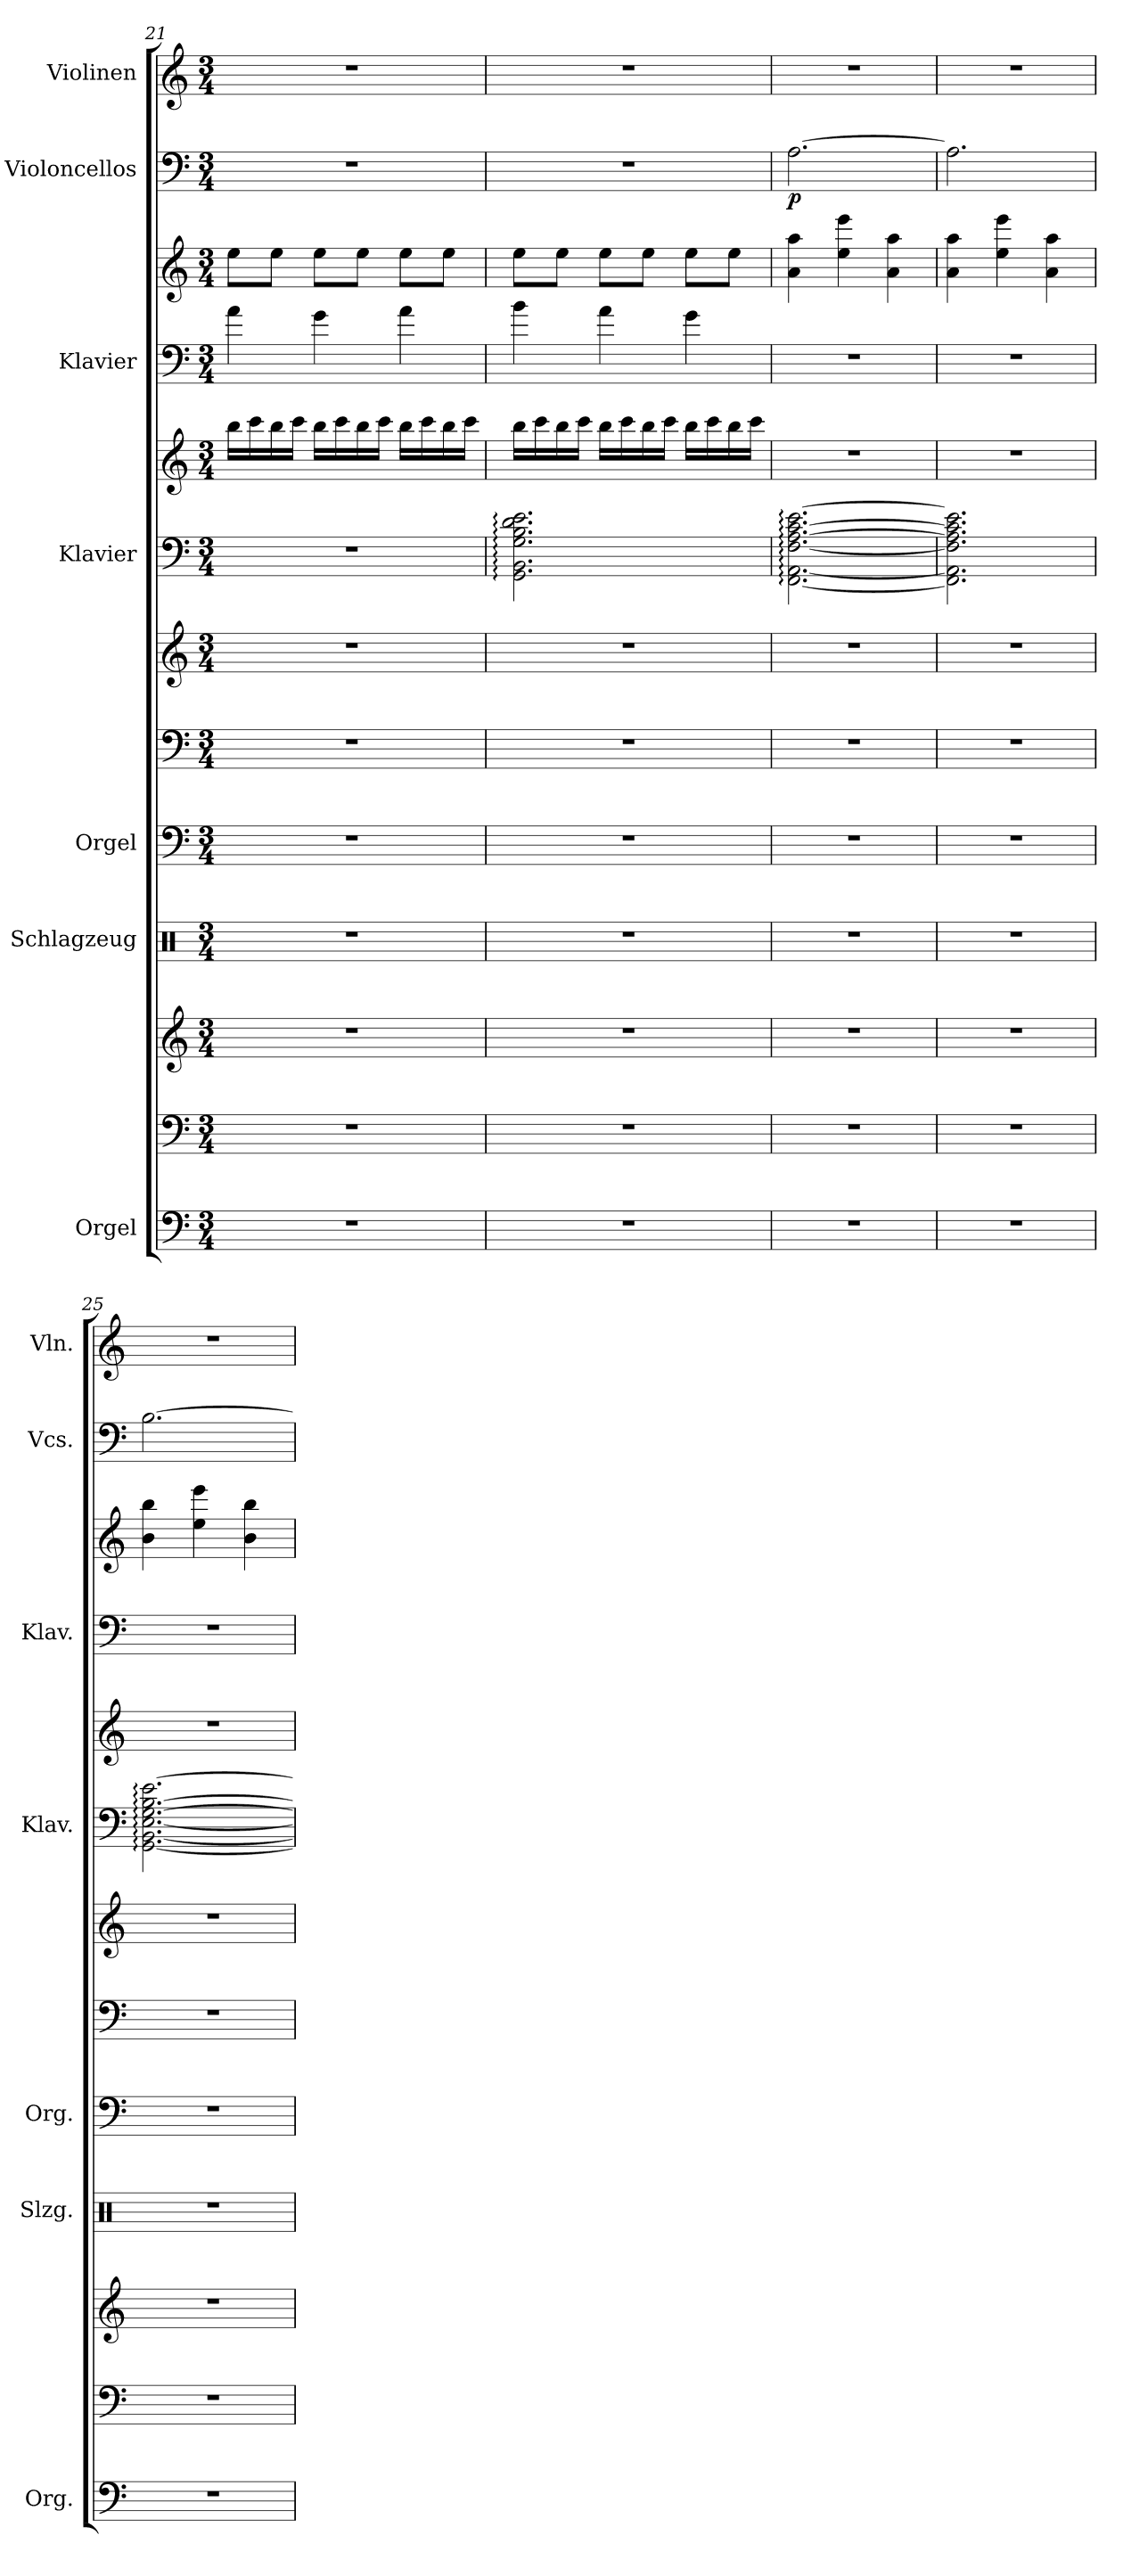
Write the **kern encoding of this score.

**kern	**kern	**kern	**kern	**kern	**kern	**kern	**kern	**kern	**kern	**kern	**kern	**dynam	**kern
*part7	*part7	*part7	*part6	*part5	*part5	*part5	*part4	*part4	*part3	*part3	*part2	*part2	*part1
*staff13	*staff12	*staff11	*staff10	*staff9	*staff8	*staff7	*staff6	*staff5	*staff4	*staff3	*staff2	*staff2	*staff1
*I"Orgel	*	*	*I"Schlagzeug	*I"Orgel	*	*	*I"Klavier	*	*I"Klavier	*	*I"Violoncellos	*	*I"Violinen
*I'Org.	*	*	*I'Slzg.	*I'Org.	*	*	*I'Klav.	*	*I'Klav.	*	*I'Vcs.	*	*I'Vln.
!!LO:PB:g=z
*clefF4	*clefF4	*clefG2	*clefX	*clefF4	*clefF4	*clefG2	*clefF4	*clefG2	*clefF4	*clefG2	*clefF4	*	*clefG2
*k[]	*k[]	*k[]	*k[]	*k[]	*k[]	*k[]	*k[]	*k[]	*k[]	*k[]	*k[]	*	*k[]
*M3/4	*M3/4	*M3/4	*M3/4	*M3/4	*M3/4	*M3/4	*M3/4	*M3/4	*M3/4	*M3/4	*M3/4	*	*M3/4
=21	=21	=21	=21	=21	=21	=21	=21	=21	=21	=21	=21	=21	=21
2.r	2.r	2.r	2.r	2.r	2.r	2.r	2.r	16bb\LL	4a\	8ee\L	2.r	.	2.r
.	.	.	.	.	.	.	.	16ccc\	.	.	.	.	.
.	.	.	.	.	.	.	.	16bb\	.	8ee\J	.	.	.
.	.	.	.	.	.	.	.	16ccc\JJ	.	.	.	.	.
.	.	.	.	.	.	.	.	16bb\LL	4g\	8ee\L	.	.	.
.	.	.	.	.	.	.	.	16ccc\	.	.	.	.	.
.	.	.	.	.	.	.	.	16bb\	.	8ee\J	.	.	.
.	.	.	.	.	.	.	.	16ccc\JJ	.	.	.	.	.
.	.	.	.	.	.	.	.	16bb\LL	4a\	8ee\L	.	.	.
.	.	.	.	.	.	.	.	16ccc\	.	.	.	.	.
.	.	.	.	.	.	.	.	16bb\	.	8ee\J	.	.	.
.	.	.	.	.	.	.	.	16ccc\JJ	.	.	.	.	.
=22	=22	=22	=22	=22	=22	=22	=22	=22	=22	=22	=22	=22	=22
2.r	2.r	2.r	2.r	2.r	2.r	2.r	2.GG\: 2.BB\: 2.G\: 2.B\: 2.d\: 2.e\:	16bb\LL	4b\	8ee\L	2.r	.	2.r
.	.	.	.	.	.	.	.	16ccc\	.	.	.	.	.
.	.	.	.	.	.	.	.	16bb\	.	8ee\J	.	.	.
.	.	.	.	.	.	.	.	16ccc\JJ	.	.	.	.	.
.	.	.	.	.	.	.	.	16bb\LL	4a\	8ee\L	.	.	.
.	.	.	.	.	.	.	.	16ccc\	.	.	.	.	.
.	.	.	.	.	.	.	.	16bb\	.	8ee\J	.	.	.
.	.	.	.	.	.	.	.	16ccc\JJ	.	.	.	.	.
.	.	.	.	.	.	.	.	16bb\LL	4g\	8ee\L	.	.	.
.	.	.	.	.	.	.	.	16ccc\	.	.	.	.	.
.	.	.	.	.	.	.	.	16bb\	.	8ee\J	.	.	.
.	.	.	.	.	.	.	.	16ccc\JJ	.	.	.	.	.
=23	=23	=23	=23	=23	=23	=23	=23	=23	=23	=23	=23	=23	=23
!	!	!	!	!	!	!	!	!	!	!	!	!LO:DY:b	!
2.r	2.r	2.r	2.r	2.r	2.r	2.r	[2.FF\: [2.AA\: [2.F\: [2.A\: [2.c\: [2.e\:	2.r	2.r	4a\ 4aa\	[2.A\	p	2.r
.	.	.	.	.	.	.	.	.	.	4ee\ 4eee\	.	.	.
.	.	.	.	.	.	.	.	.	.	4a\ 4aa\	.	.	.
!!LO:PB:g=z
=24	=24	=24	=24	=24	=24	=24	=24	=24	=24	=24	=24	=24	=24
2.r	2.r	2.r	2.r	2.r	2.r	2.r	2.FF\] 2.AA\] 2.F\] 2.A\] 2.c\] 2.e\]	2.r	2.r	4a\ 4aa\	2.A\]	.	2.r
.	.	.	.	.	.	.	.	.	.	4ee\ 4eee\	.	.	.
.	.	.	.	.	.	.	.	.	.	4a\ 4aa\	.	.	.
=25	=25	=25	=25	=25	=25	=25	=25	=25	=25	=25	=25	=25	=25
2.r	2.r	2.r	2.r	2.r	2.r	2.r	[2.GG\: [2.BB\: [2.E\: [2.G\: [2.B\: [2.e\:	2.r	2.r	4b\ 4bb\	[2.B\	.	2.r
.	.	.	.	.	.	.	.	.	.	4ee\ 4eee\	.	.	.
.	.	.	.	.	.	.	.	.	.	4b\ 4bb\	.	.	.
=	=	=	=	=	=	=	=	=	=	=	=	=	=
*-	*-	*-	*-	*-	*-	*-	*-	*-	*-	*-	*-	*-	*-
